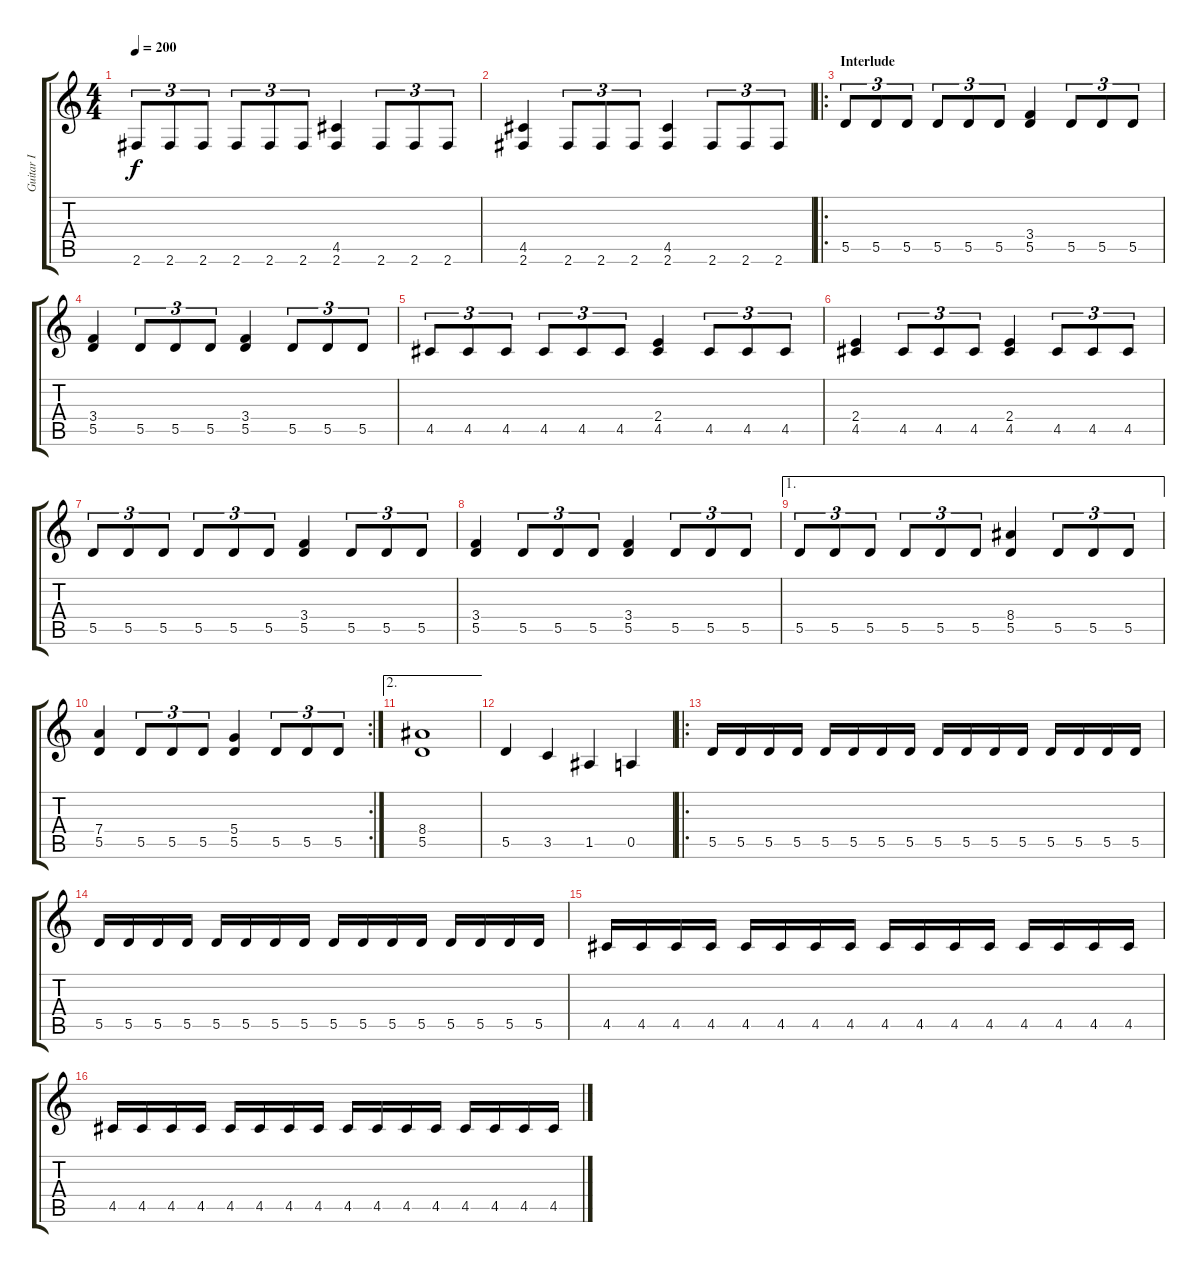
\track ("Guitar I" "Guitar I") {instrument distortionguitar}
\staff {score tabs}
\tuning (E4 B3 G3 D3 A2 E2) {hide}
\ts (4 4)
\tempo 200
\clef g2
\ks c
2.6.8{tu (3 2) dy f} 2.6.8{tu (3 2)} 2.6.8{tu (3 2)} 2.6.8{tu (3 2)} 2.6.8{tu (3 2)} 2.6.8{tu (3 2)} (4.5 2.6).4 2.6.8{tu (3 2)} 2.6.8{tu (3 2)} 2.6.8{tu (3 2)} |
(4.5 2.6).4 2.6.8{tu (3 2)} 2.6.8{tu (3 2)} 2.6.8{tu (3 2)} (4.5 2.6).4 2.6.8{tu (3 2)} 2.6.8{tu (3 2)} 2.6.8{tu (3 2)} |
\ro
\section ("" "Interlude")
5.5.8{tu (3 2)} 5.5.8{tu (3 2)} 5.5.8{tu (3 2)} 5.5.8{tu (3 2)} 5.5.8{tu (3 2)} 5.5.8{tu (3 2)} (3.4 5.5).4 5.5.8{tu (3 2)} 5.5.8{tu (3 2)} 5.5.8{tu (3 2)} |
(3.4 5.5).4 5.5.8{tu (3 2)} 5.5.8{tu (3 2)} 5.5.8{tu (3 2)} (3.4 5.5).4 5.5.8{tu (3 2)} 5.5.8{tu (3 2)} 5.5.8{tu (3 2)} |
4.5.8{tu (3 2)} 4.5.8{tu (3 2)} 4.5.8{tu (3 2)} 4.5.8{tu (3 2)} 4.5.8{tu (3 2)} 4.5.8{tu (3 2)} (2.4 4.5).4 4.5.8{tu (3 2)} 4.5.8{tu (3 2)} 4.5.8{tu (3 2)} |
(2.4 4.5).4 4.5.8{tu (3 2)} 4.5.8{tu (3 2)} 4.5.8{tu (3 2)} (2.4 4.5).4 4.5.8{tu (3 2)} 4.5.8{tu (3 2)} 4.5.8{tu (3 2)} |
5.5.8{tu (3 2)} 5.5.8{tu (3 2)} 5.5.8{tu (3 2)} 5.5.8{tu (3 2)} 5.5.8{tu (3 2)} 5.5.8{tu (3 2)} (3.4 5.5).4 5.5.8{tu (3 2)} 5.5.8{tu (3 2)} 5.5.8{tu (3 2)} |
(3.4 5.5).4 5.5.8{tu (3 2)} 5.5.8{tu (3 2)} 5.5.8{tu (3 2)} (3.4 5.5).4 5.5.8{tu (3 2)} 5.5.8{tu (3 2)} 5.5.8{tu (3 2)} |
\ae 1
5.5.8{tu (3 2)} 5.5.8{tu (3 2)} 5.5.8{tu (3 2)} 5.5.8{tu (3 2)} 5.5.8{tu (3 2)} 5.5.8{tu (3 2)} (8.4 5.5).4 5.5.8{tu (3 2)} 5.5.8{tu (3 2)} 5.5.8{tu (3 2)} |
\rc 2
(7.4 5.5).4 5.5.8{tu (3 2)} 5.5.8{tu (3 2)} 5.5.8{tu (3 2)} (5.4 5.5).4 5.5.8{tu (3 2)} 5.5.8{tu (3 2)} 5.5.8{tu (3 2)} |
\ae 2
(8.4 5.5).1 |
5.5.4 3.5.4 1.5.4 0.5.4 |
\ro
5.5.16 5.5.16 5.5.16 5.5.16 5.5.16 5.5.16 5.5.16 5.5.16 5.5.16 5.5.16 5.5.16 5.5.16 5.5.16 5.5.16 5.5.16 5.5.16 |
5.5.16 5.5.16 5.5.16 5.5.16 5.5.16 5.5.16 5.5.16 5.5.16 5.5.16 5.5.16 5.5.16 5.5.16 5.5.16 5.5.16 5.5.16 5.5.16 |
4.5.16 4.5.16 4.5.16 4.5.16 4.5.16 4.5.16 4.5.16 4.5.16 4.5.16 4.5.16 4.5.16 4.5.16 4.5.16 4.5.16 4.5.16 4.5.16 |
4.5.16 4.5.16 4.5.16 4.5.16 4.5.16 4.5.16 4.5.16 4.5.16 4.5.16 4.5.16 4.5.16 4.5.16 4.5.16 4.5.16 4.5.16 4.5.16
